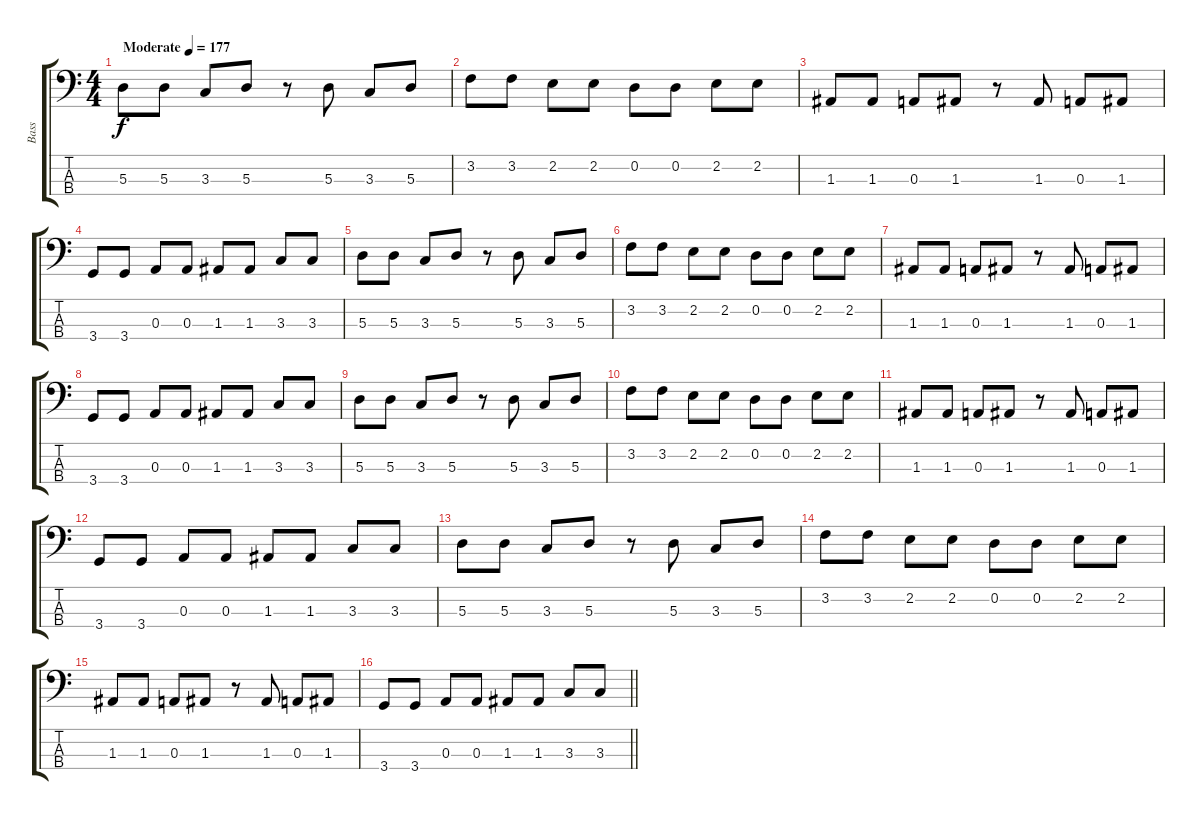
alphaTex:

\track ("Bass" "Bass") {instrument electricbasspick}
\staff {score tabs}
\tuning (G2 D2 A1 E1) {hide}
\ts (4 4)
\tempo (177 "Moderate")
\clef f4
\ks c
5.3.8{dy f instrument electricbasspick} 5.3.8 3.3.8 5.3.8 r.8 5.3.8 3.3.8 5.3.8 |
3.2.8 3.2.8 2.2.8 2.2.8 0.2.8 0.2.8 2.2.8 2.2.8 |
1.3.8 1.3.8 0.3.8 1.3.8 r.8 1.3.8 0.3.8 1.3.8 |
3.4.8 3.4.8 0.3.8 0.3.8 1.3.8 1.3.8 3.3.8 3.3.8 |
5.3.8 5.3.8 3.3.8 5.3.8 r.8 5.3.8 3.3.8 5.3.8 |
3.2.8 3.2.8 2.2.8 2.2.8 0.2.8 0.2.8 2.2.8 2.2.8 |
1.3.8 1.3.8 0.3.8 1.3.8 r.8 1.3.8 0.3.8 1.3.8 |
3.4.8 3.4.8 0.3.8 0.3.8 1.3.8 1.3.8 3.3.8 3.3.8 |
5.3.8 5.3.8 3.3.8 5.3.8 r.8 5.3.8 3.3.8 5.3.8 |
3.2.8 3.2.8 2.2.8 2.2.8 0.2.8 0.2.8 2.2.8 2.2.8 |
1.3.8 1.3.8 0.3.8 1.3.8 r.8 1.3.8 0.3.8 1.3.8 |
3.4.8 3.4.8 0.3.8 0.3.8 1.3.8 1.3.8 3.3.8 3.3.8 |
5.3.8 5.3.8 3.3.8 5.3.8 r.8 5.3.8 3.3.8 5.3.8 |
3.2.8 3.2.8 2.2.8 2.2.8 0.2.8 0.2.8 2.2.8 2.2.8 |
1.3.8 1.3.8 0.3.8 1.3.8 r.8 1.3.8 0.3.8 1.3.8 |
\barLineRight lightlight
3.4.8 3.4.8 0.3.8 0.3.8 1.3.8 1.3.8 3.3.8 3.3.8
